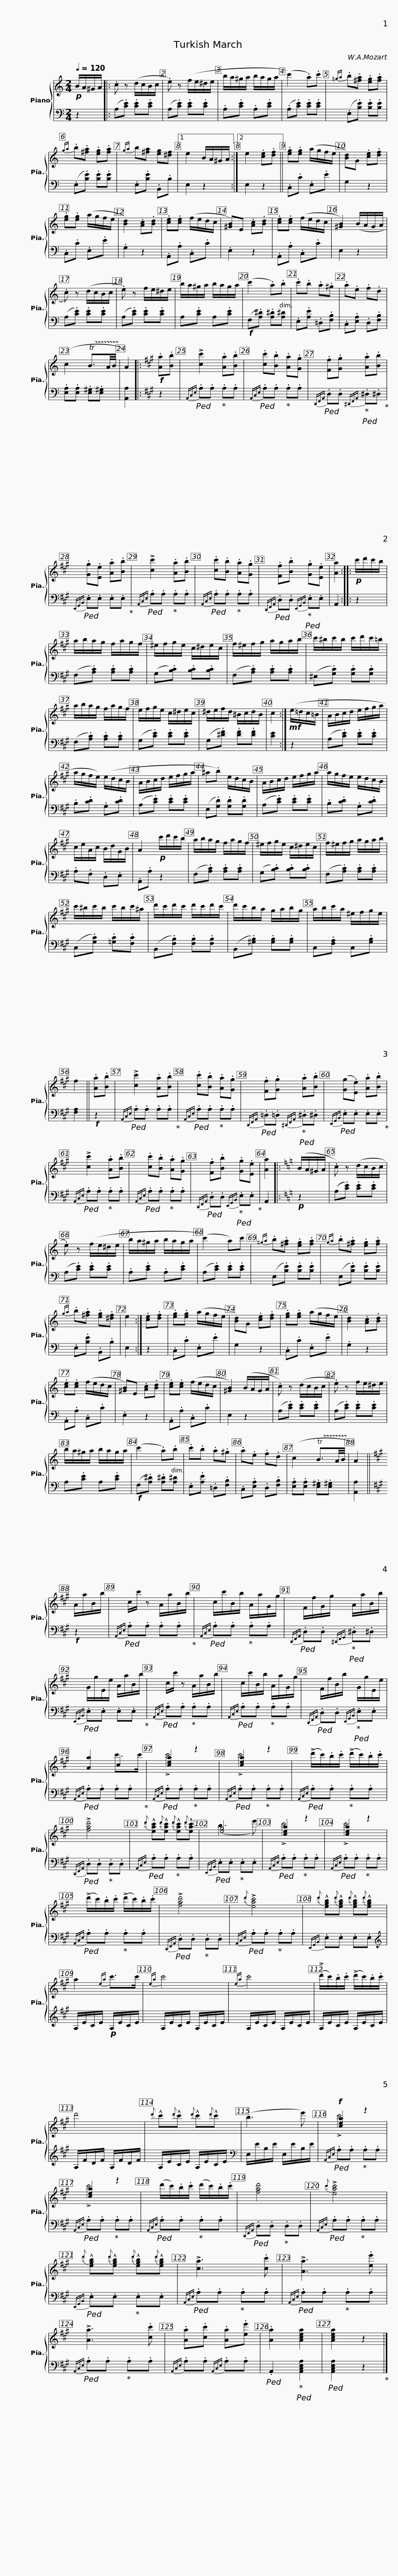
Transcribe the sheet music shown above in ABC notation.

X:1
%%score { ( 1 3 ) | 2 }
L:1/8
Q:1/4=120
M:2/4
I:linebreak $
K:C
V:1 treble
V:3 treble
V:2 bass
V:1
!p! B/A/^G/A/ |: .c z (d/c/B/c/ | .e) z (f/e/^d/e/ | b/a/^g/a/ b/a/g/a/ | (c'2) .a).c' | %5
{=ga} .b.[^fa] .[eg].[fa] |${ga} .b.[^fa] .[eg].[fa] |{ga} b[^fa] [eg][^df] |1 e2 B/A/^G/A/ :|2 e2 .[ce].[df] || %10
 .[eg].[eg] (a/g/f/e/ | [Bd])G .[ce].[df] | .[eg].[eg] (a/g/f/e/ | [Bd]2) .[Ac].[Bd] |$ .[ce].[ce] (f/e/d/c/ | %15
 [^GB])E .[Ac].[Bd] | .[ce].[ce] (f/e/d/c/ | [^GB]2) (B/A/G/A/ | .c) z (d/c/B/c/ | .e) z f/e/^d/e/ | %20
 b/a/^g/a/ b/a/g/a/ |$ (c'2 .a).b | .c'.b .a.^g | .a.e .f.d | (c2 !trill(!TB3/2A/4B/4!trill)! | %25
 A2) |:[K:A]!f! .[Aa].[Bb] | !>![cc']2 .[Aa].[Bb] | .[cc'].[Bb] .[Aa].[Gg] |$ .[Ff].[Gg] .[Aa].[Bb] | %30
 .[Gg].[Ee] .[Aa].[Bb] | !>![cc']2 .[Aa].[Bb] | .[cc'].[Bb] .[Aa].[Gg] | .[Ff].[Bb] .[Gg].[Ee] | [Aa]2 :: %35
!p! c'/d'/c'/b/ |$ a/b/a/g/ f/a/g/f/ | ^e/f/g/e/ c/^d/e/c/ | f/^e/f/g/ a/g/a/b/ | c'/^b/c'/b/ c'/d'/c'/=b/ | %40
 a/b/a/g/ f/a/g/f/ |$ e/f/g/e/ c/^d/e/c/ | ^d/e/f/d/ ^B/c/d/B/ | c2 :|!mf! (e/=d/c/=B/ | %45
 A/B/c/d/ e/f/g/a/ | a/g/f/e/) (e/d/c/B/ |$ A/B/c/d/ e/f/g/a/ | ^a.b) e/d/c/B/ | A/B/c/d/ e/f/g/a/ | %50
 a/g/f/e/ e/d/c/B/ | c/e/A/c/ B/d/G/B/ | A2!p! c'/d'/c'/b/ |$ a/b/a/g/ f/a/g/f/ | ^e/f/g/e/ c/^d/e/c/ | %55
 f/^e/f/g/ a/g/a/b/ | c'/^b/c'/b/ c'/b/c'/^a/ |$ d'/c'/d'/c'/ d'/c'/d'/c'/ | d'/c'/b/a/ g/a/b/g/ | a/b/c'/a/ ^e/f/g/e/ | %60
 f2 || .[Aa].[Bb] | !>![cc']2 .[Aa].[Bb] |$ .[cc'].[Bb] .[Aa].[Gg] | .[Ff].[Gg] .[Aa].[Bb] | %65
 ([Gg].[Ee]) .[Aa].[Bb] | !>![cc']2 .[Aa].[Bb] | .[cc'].[Bb] .[Aa].[Gg] | .[Ff].[Bb] .[Gg].[Ee] |$ [Aa]2 |: %70
[K:C] (B/A/^G/A/ | .c) z (d/c/B/c/ | .e) z (f/e/^d/e/ | b/a/^g/a/ b/a/g/a/ | (c'2) a)c' | %75
{=ga} .b.[^fa] .[eg].[fa] |${ga} .b.[^fa] .[eg].[fa] |{ga} .b.[^fa] .[eg].[^df] | e2 :| .[ce].[df] | %80
 .[eg].[eg] (a/g/f/e/ | [Bd])G .[ce].[df] | .[eg].[eg] (a/g/f/e/ | [Bd]2) .[Ac].[Bd] | .[ce].[ce] (f/e/d/c/ |$ %85
 [^GB])E .[Ac].[Bd] | .[ce].[ce] (f/e/d/c/ | [^GB]2) (B/A/G/A/ | .c) z (d/c/B/c/ | .e) z f/e/^d/e/ | %90
 b/a/^g/a/ b/a/g/a/ | (c'2 .a).b |$ .c'.b .a.^g | .a.e .f.d | (c2 !trill(!TB3/2A/4B/4!trill)! | %95
 A2) ||[K:A] A/a/B/b/ | c/c'/ z A/a/B/b/ | c/c'/B/b/ A/a/G/g/ |$ F/f/G/g/ A/a/B/b/ | %100
 G/g/E/e/ A/a/B/b/ | c/c'/ z A/a/B/b/ | c/c'/B/b/ A/a/G/g/ |$ F/f/B/b/ G/g/E/e/ | [Aa]2 c2 | %105
 [cea]2 z2 | [cea]2 z2 | (!>!d'/c'/).b/.c'/ (!>!d'/c'/).b/.c'/ | !>![fad']4 |${d'} !^![eac']{d'}!^![eac']{d'} !^![eac']{d'}!^![eac'] | %110
 [eg]4 | [cea]2 z2 | [cea]2 z2 | (!>!d'/c'/).b/.c'/ (!>!d'/c'/).b/.c'/ | !>![fad']4 |$ %115
{d'} !>![eac']4 |{d'} !^![egb]{d'}!^![egb]{d'} !^![egb]{d'}!^![egb] | a2{ea} c'>c' |{ea} c'4 |{ea} c'4 |$ %120
 (!>!d'/c'/).b/.c'/ (!>!d'/c'/).b/.c'/ | d'4 |{d'} !^!c'{d'}!^!c'{d'} !^!c'{d'}!^!c' | (b3 e') |!f! [cea]2 z2 |$ %125
 [cea]2 z2 | (d'/c'/).b/.c'/ (d'/c'/).b/.c'/ | [fad']4 |{c'} !>![eac']4 |{d'} !^![egb]{d'}!^![egb]{d'} !^![egb]{d'}!^![egb] | %130
 !>![ca]3 .[cc'] |$ !>![Aa]3 .[ee'] | !>![Aa]3 .[cc'] | .[Aa].[cc'] .[Aa].[ee'] | .[Aa]2 [Acea]2 | %135
 [Acea]2 z2 |] %136
V:2
 z2 |: (A,.[CE]) .[CE].[CE] | (A,.[CE]) .[CE].[CE] | .A,.[CE] .A,.[CE] | (.A,.[CE]) .[CE].[CE] | %5
 (.E,.[B,E]) .[B,E].[B,E] |$ (.E,.[B,E]) .[B,E].[B,E] | .E,.[B,E] .B,,.B, |1 E,2 z2 :|2 E,2 z2 || %10
 .C,.C .E,.E | G,2 z2 | .C,.C .E,.E | .G,2 z2 |$ .A,,.A, .C,.C | %15
 .E,2 z2 | .A,,.A, .C,.C | E,2 z2 | (A,.[CE]) .[CE].[CE] | (A,.[CE]) .[CE].[CE] | %20
 A,.[CE] A,.[CE] |$!f! (F,.[A,^D]) .[A,^D][A,^D] | .E,.[A,E] .=D,.[F,B,] | .C,.[E,A,] .D,.[F,B,] | .[E,A,].[E,A,] .[E,^G,].[E,^G,] | %25
 [A,,A,]2 |:[K:A] z2 |!ped!{A,,C,E,} .A,.A,!ped-up! .A,.A, |!ped!{A,,C,E,} .A,.A,!ped-up! .A,.A, |$!ped!{D,,F,,A,,} .D,.D,!ped-up!!ped!{^D,,F,,A,,} .^D,.^D,!ped-up! | %30
!ped!{E,,G,,B,,} .E,.E, .E,.E,!ped-up! |!ped!{A,,C,E,} .A,.A,!ped-up! .A,.A, |!ped!{A,,C,E,} .A,.A,!ped-up! .A,.A, |!ped!{D,,F,,A,,} .D,.D,!ped-up!!ped!{E,,G,,B,,} .E,.E, | A,,2 :: %35
 z2 |$ (F,.[A,C]) .[A,C].[A,C] | (G,.[B,C]) .[B,C].[B,C] | (F,.[A,C]) .[A,C].[A,C] | (^E,.[G,C]) .[G,C].[G,C] | %40
 (F,.[A,C]) .[A,C].[A,C] |$ (G,.[CE]) .[CE].[CE] | (G,.[^DF]) .[DF].[DF] | [CE]2 :| z2 | %45
 (A,.[CE]) .[CE].[CE] | .B,.[CD] .G,.[CD] |$ (A,.[CE]) .[CE].[CE] | (E,.[G,D]) .[G,D].[G,D] | (A,.[CE]) .[CE].[CE] | %50
 .B,.[CD] .G,.[CD] | .A,.F, .D,.E, | .A,,.A, z2 |$ (F,.[A,C]) .[A,C].[A,C] | (G,.[B,C]) .[B,C].[B,C] | %55
 (F,.[A,C]) .[A,C].[A,C] | (C,.[G,C]) .[=G,C].[F,C] |$ (B,,.[F,B,]) .[F,B,].[F,B,] | (B,,.[^G,B,]) .[G,B,].[G,B,] | C,.[F,A,] C,.[G,B,] | %60
 [F,A,]2 ||!f! z2 |!ped!{A,,C,E,} .A,.A, .A,.A,!ped-up! |$!ped!{A,,C,E,} .A,.A,!ped-up! .A,.A, |!ped!{D,,F,,A,,} .=D,.=D,!ped-up!!ped!{^D,,F,,A,,} .^D,.^D, | %65
!ped!{E,,G,,B,,} .E,.E, .E,.E,!ped-up! |!ped!{A,,C,E,} .A,.A,!ped-up! .A,.A, |!ped!{A,,C,E,} .A,.A,!ped-up! .A,.A, |!ped!{D,,F,,A,,} .D,.D,!ped-up!!ped!{E,,G,,B,,} .E,.E,!ped-up! |$ A,,2 |: %70
[K:C]!p! z2 | ((A,.[CE])) .[CE].[CE] | (A,.[CE]) .[CE].[CE] | .A,.[CE] .A,.[CE] | (A,.[CE]) .[CE].[CE] | %75
 (E,.[B,E]) .[B,E].[B,E] |$ (E,.[B,E]) .[B,E].[B,E] | .E,.[B,E] .B,,.B, | E,2 :| z2 | %80
 .C,.C .E,.E | G,2 z2 | .C,.C .E,.E | .G,2 z2 | .A,,.A, .C,.C |$ %85
 .E,2 z2 | .A,,.A, .C,.C | E,2 z2 | (A,.[CE]) .[CE].[CE] | (A,.[CE]) .[CE].[CE] | %90
 A,.[CE] A,.[CE] |!f! (F,.[A,^D]) .[A,^D][A,^D] |$ .E,.[A,E] .=D,.[F,B,] | .C,.[E,A,] .D,.[F,B,] | .[E,A,].[E,A,] .[E,^G,].[E,^G,] | %95
 [A,,A,]2 ||[K:A]!f! z2 |!ped!{A,,C,E,} .A,.A, .A,.A,!ped-up! |!ped!{A,,C,E,} .A,.A,!ped-up! .A,.A, |$!ped!{D,,F,,A,,} .D,.D,!ped-up!!ped!{^D,,F,,G,,} .^D,.^D, | %100
!ped!{E,,G,,B,,} .E,.E, .E,.E,!ped-up! |!ped!{A,,C,E,} .A,.A,!ped-up! .A,.A, |!ped!{A,,C,E,} .A,.A,!ped-up! .A,.A, |$!ped!{D,,F,,A,,} .D,.D,!ped-up!!ped!{E,,G,,B,,} .E,.E, |!ped!{A,,C,E,} .A,.A, .A,.A,!ped-up! | %105
!ped!{A,,C,E,} .A,.A,!ped-up! .A,.A, |!ped!{A,,C,E,} .A,.A,!ped-up! .A,.A, |!ped!{A,,C,E,} .A,.A,!ped-up! .A,.A, |!ped!{D,,F,,A,,} .D,.D,!ped-up! .D,.D, |$!ped!{A,,C,E,} .A,.A,!ped-up! .A,.A, | %110
!ped!{E,,G,,B,,} .E,.E,!ped-up! .E,.E, |!ped!{A,,C,E,} .A,.A,!ped-up! .A,.A, |!ped!{A,,C,E,} .A,.A,!ped-up! .A,.A, |!ped!{A,,C,E,} .A,.A,!ped-up! .A,.A, |!ped!{D,,F,,A,,} .D,.D,!ped-up! .D,.D, |$ %115
!ped!{A,,C,E,} .A,.A,!ped-up! .A,.A, |{E,,G,,B,,} .E,.E, .E,.E, |[K:treble] A,/E/C/E/!p! A,/E/C/E/ | A,/E/C/E/ A,/E/C/E/ | A,/E/C/E/ A,/E/C/E/ |$ %120
 A,/E/C/E/ A,/E/C/E/ | A,/F/D/F/ A,/F/D/F/ | A,/E/C/E/ A,/E/C/E/ |[K:bass] E,/E/B,/E/ E,/E/B,/E/ |!ped!{A,,C,E,} .A,.A,!ped-up! .A,.A, |$ %125
!ped!{A,,C,E,} .A,.A,!ped-up! .A,.A, |!ped!{A,,C,E,} .A,.A,!ped-up! .A,.A, |!ped!{D,,F,,A,,} .D,.D,!ped-up! .D,.D, |!ped!{A,,C,E,} .A,.A,!ped-up! .A,.A, |!ped!{E,,G,,B,,} .E,.E,!ped-up! .E,.E, | %130
!ped!{A,,C,E,} .A,.A,!ped-up! .A,.A, |$!ped!{A,,C,E,} .A,.A,!ped-up! .A,.A, |!ped!{A,,C,E,} .A,.A,!ped-up! .A,.A, |{A,,C,E,} .A,.A,{A,,C,E,} .A,.A, |!ped! .A,,2!ped-up!!ped! [A,,C,E,A,]2 | %135
!ped! [A,,C,E,A,]2 z2!ped-up! |] %136
V:3
 x2 |: x4 | x4 | x4 | x4 | %5
 x4 |$ x4 | x4 |1 x4 :|2 x4 || %10
 x4 | x4 | x4 | x4 |$ x4 | %15
 x4 | x4 | x4 | x4 | x4 | %20
 x4 |$ x4 | x4 | x4 | x4 | %25
 x2 |:[K:A] x2 | x4 | x4 |$ x4 | %30
 x4 | x4 | x4 | x4 | x2 :: %35
 x2 |$ x4 | x4 | x4 | x4 | %40
 x4 |$ x4 | x4 | x2 :| x2 | %45
 x4 | x4 |$ x4 | x4 | x4 | %50
 x4 | x4 | x4 |$ x4 | x4 | %55
 x4 | x4 |$ x4 | x4 | x4 | %60
 x2 || x2 | x4 |$ x4 | x4 | %65
 x4 | x4 | x4 | x4 |$ x2 |: %70
[K:C] x2 | x4 | x4 | x4 | x4 | %75
 x4 |$ x4 | x4 | x2 :| x2 | %80
 x4 | x4 | x4 | x4 | x4 |$ %85
 x4 | x4 | x4 | x4 | x4 | %90
 x4 | x4 |$ x4 | x4 | x4 | %95
 x2 ||[K:A] x2 | x4 | x4 |$ x4 | %100
 x4 | x4 | x4 |$ x4 | x2 c'>c' | %105
 !>!c'4 | !>!c'4 | x4 | x4 |$ x4 | %110
 (b3 e') | !>!c'4 | !>!c'4 | x4 | x4 |$ %115
 x4 | x4 | x4 | x4 | x4 |$ %120
 x4 | x4 | x4 | x4 | !>!c'4 |$ %125
 !>!c'4 | x4 | x4 | x4 | x4 | %130
 x4 |$ x4 | x4 | x4 | x4 | %135
 x4 |] %136
